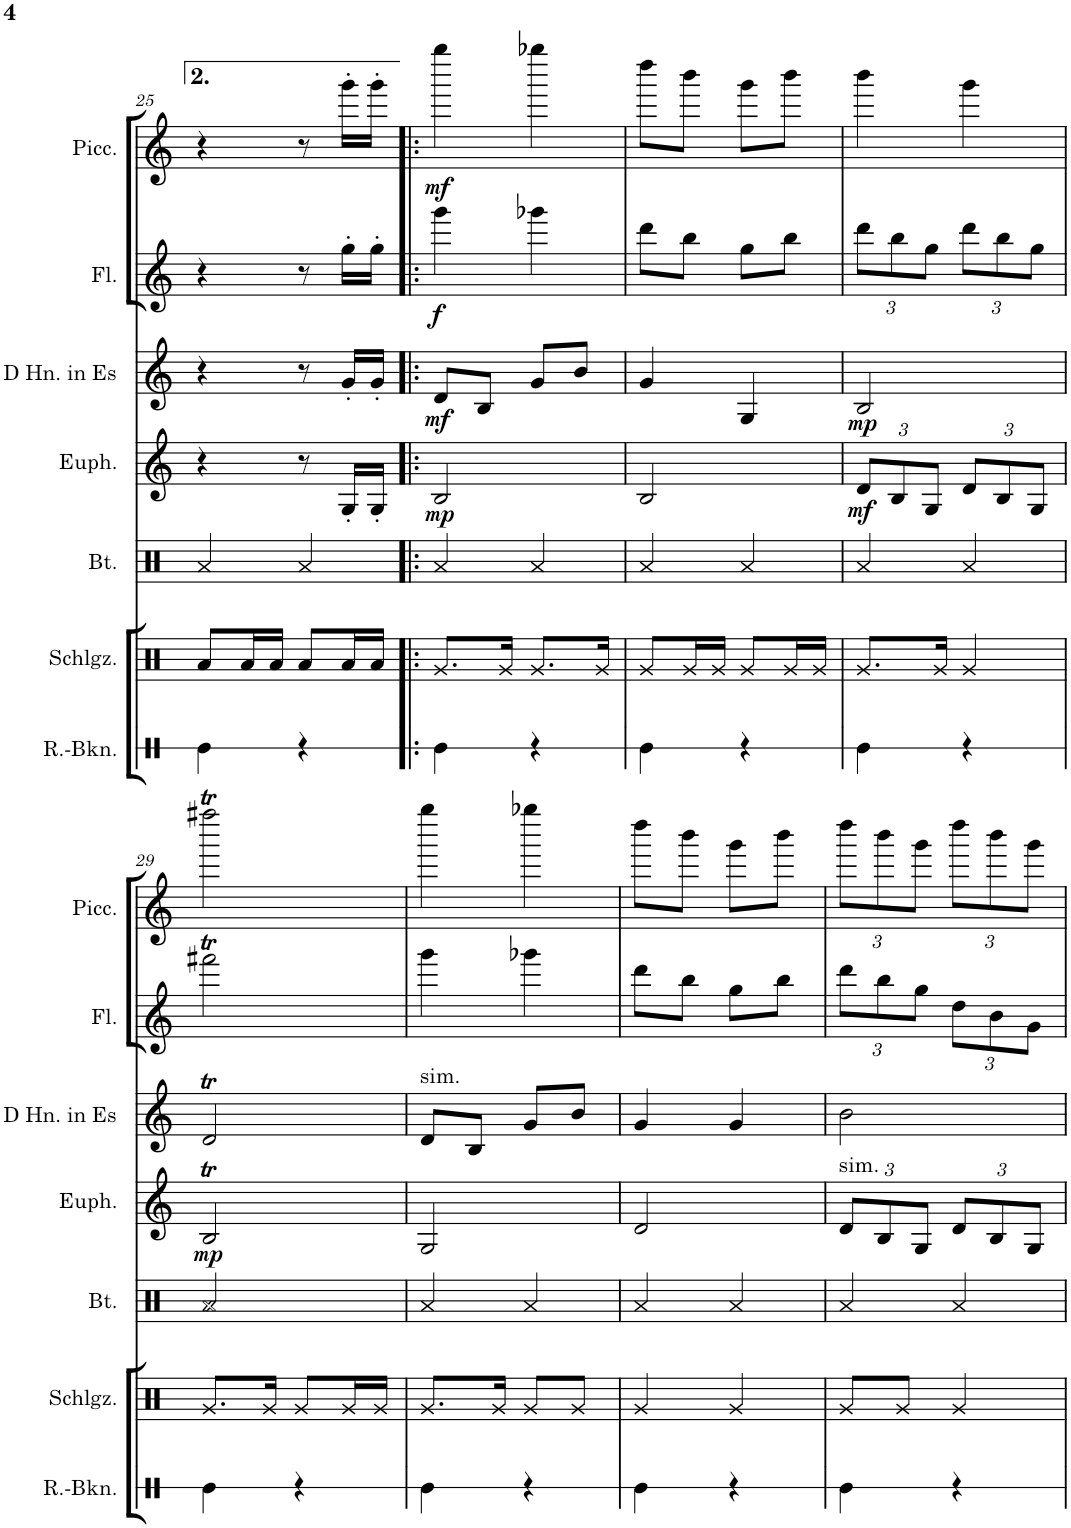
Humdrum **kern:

**kern	**kern	**kern	**kern	**dynam	**kern	**dynam	**kern	**dynam	**kern	**dynam
*part7	*part6	*part5	*part4	*part4	*part3	*part3	*part2	*part2	*part1	*part1
*staff7	*staff6	*staff5	*staff4	*staff4	*staff3	*staff3	*staff2	*staff2	*staff1	*staff1
*I"Ride-Becken	*I"Schlagwerk	*I"Basstrommeln	*I"Euphonium	*	*I"Horn in Es	*	*I"Flöte	*	*I"Piccoloflöte	*
*I'R.-Bkn.	*	*I'Bt.	*I'Euph.	*	*	*	*I'Fl.	*	*I'Picc.	*
!!LO:PB:g=z
*clefX	*clefX	*clefX	*clefG2	*	*clefG2	*	*clefG2	*	*clefG2	*
*	*	*	*	*	*Trd4c7	*	*	*	*Trd-7c-12	*
*k[]	*k[]	*k[]	*k[]	*	*k[]	*	*k[]	*	*k[]	*
*M2/4	*M2/4	*M2/4	*M2/4	*	*M2/4	*	*M2/4	*	*M2/4	*
=25	=25	=25	=25	=25	=25	=25	=25	=25	=25	=25
4Re\	8Ra/L	4Ra/	4r	.	4r	.	4r	.	4r	.
.	16Ra/L	.	.	.	.	.	.	.	.	.
.	16Ra/JJ	.	.	.	.	.	.	.	.	.
4r	8Ra/L	4Ra/	8r	.	8r	.	8r	.	8r	.
.	16Ra/L	.	16G'/LL	.	16g'/LL	.	16gg'\LL	.	16ggg'\LL	.
.	16Ra/JJ	.	16G'/JJ	.	16g'/JJ	.	16gg'\JJ	.	16ggg'\JJ	.
=26!|:	=26!|:	=26!|:	=26!|:	=26!|:	=26!|:	=26!|:	=26!|:	=26!|:	=26!|:	=26!|:
!	!	!	!	!LO:DY:b	!	!LO:DY:b	!	!LO:DY:b	!	!LO:DY:b
4Re\	8.Rg/L	4Ra/	2B/	mp	8d/L	mf	4ggg\	f	4gggg\	mf
.	.	.	.	.	8B/J	.	.	.	.	.
.	16Rg/Jk	.	.	.	.	.	.	.	.	.
4r	8.Rg/L	4Ra/	.	.	8g/L	.	4ggg-X\	.	4gggg-X\	.
.	.	.	.	.	8b/J	.	.	.	.	.
.	16Rg/Jk	.	.	.	.	.	.	.	.	.
=27	=27	=27	=27	=27	=27	=27	=27	=27	=27	=27
4Re\	8Rg/L	4Ra/	2B/	.	4g/	.	8ddd\L	.	8dddd\L	.
.	16Rg/L	.	.	.	.	.	8bb\J	.	8bbb\J	.
.	16Rg/JJ	.	.	.	.	.	.	.	.	.
4r	8Rg/L	4Ra/	.	.	4G/	.	8gg\L	.	8ggg\L	.
.	16Rg/L	.	.	.	.	.	8bb\J	.	8bbb\J	.
.	16Rg/JJ	.	.	.	.	.	.	.	.	.
=28	=28	=28	=28	=28	=28	=28	=28	=28	=28	=28
*	*	*	*Xbrackettup	*	*	*	*Xbrackettup	*	*	*
!	!	!	!	!LO:DY:b	!	!LO:DY:b	!	!	!	!
4Re\	8.Rg/L	4Ra/	12d/L	mf	2B/	mp	12ddd\L	.	4bbb\	.
.	.	.	12B/	.	.	.	12bb\	.	.	.
.	.	.	12G/J	.	.	.	12gg\J	.	.	.
.	16Rg/Jk	.	.	.	.	.	.	.	.	.
4r	4Rg/	4Ra/	12d/L	.	.	.	12ddd\L	.	4ggg\	.
.	.	.	12B/	.	.	.	12bb\	.	.	.
.	.	.	12G/J	.	.	.	12gg\J	.	.	.
!!LO:LB:g=z
=29	=29	=29	=29	=29	=29	=29	=29	=29	=29	=29
!	!	!	!	!LO:DY:b	!	!	!	!	!	!
4Re\	8.Rg/L	2Ra/	2Bt/	mp	2dT/	.	2fff#Xt\	.	2ffff#Xt\	.
.	16Rg/Jk	.	.	.	.	.	.	.	.	.
4r	8Rg/L	.	.	.	.	.	.	.	.	.
.	16Rg/L	.	.	.	.	.	.	.	.	.
.	16Rg/JJ	.	.	.	.	.	.	.	.	.
=30	=30	=30	=30	=30	=30	=30	=30	=30	=30	=30
!	!	!	!	!	!LO:TX:a:t=sim.	!	!	!	!	!
4Re\	8.Rg/L	4Ra/	2G/	.	8d/L	.	4ggg\	.	4gggg\	.
.	.	.	.	.	8B/J	.	.	.	.	.
.	16Rg/Jk	.	.	.	.	.	.	.	.	.
4r	8Rg/L	4Ra/	.	.	8g/L	.	4ggg-X\	.	4gggg-X\	.
.	8Rg/J	.	.	.	8b/J	.	.	.	.	.
=31	=31	=31	=31	=31	=31	=31	=31	=31	=31	=31
4Re\	4Rg/	4Ra/	2d/	.	4g/	.	8ddd\L	.	8dddd\L	.
.	.	.	.	.	.	.	8bb\J	.	8bbb\J	.
4r	4Rg/	4Ra/	.	.	4g/	.	8gg\L	.	8ggg\L	.
.	.	.	.	.	.	.	8bb\J	.	8bbb\J	.
=32	=32	=32	=32	=32	=32	=32	=32	=32	=32	=32
*	*	*	*	*	*	*	*	*	*Xbrackettup	*
!	!	!	!LO:TX:a:t=sim.	!	!	!	!	!	!	!
4Re\	8Rg/L	4Ra/	12d/L	.	2b\	.	12ddd\L	.	12dddd\L	.
.	.	.	12B/	.	.	.	12bb\	.	12bbb\	.
.	8Rg/J	.	.	.	.	.	.	.	.	.
.	.	.	12G/J	.	.	.	12gg\J	.	12ggg\J	.
4r	4Rg/	4Ra/	12d/L	.	.	.	12dd\L	.	12dddd\L	.
.	.	.	12B/	.	.	.	12b\	.	12bbb\	.
.	.	.	12G/J	.	.	.	12g\J	.	12ggg\J	.
=	=	=	=	=	=	=	=	=	=	=
*-	*-	*-	*-	*-	*-	*-	*-	*-	*-	*-
